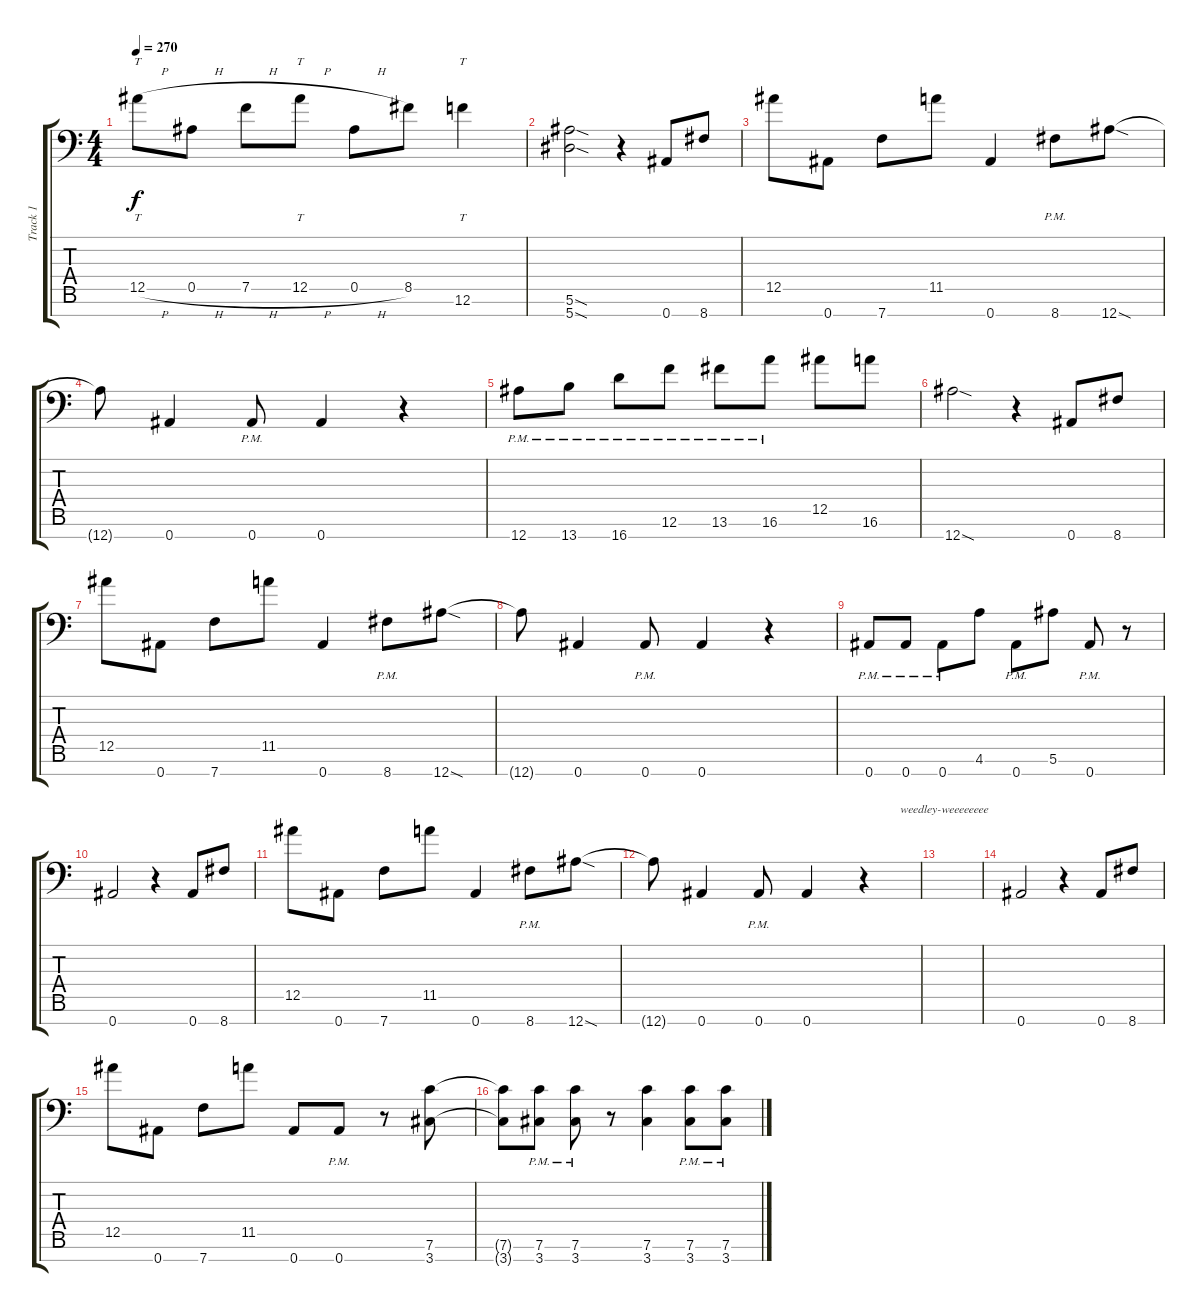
\track ("Track 1" "Track 1") {instrument overdrivenguitar}
\staff {score tabs}
\tuning (F4 C4 Ab3 Eb3 Bb2 F2 Bb1) {hide}
\ts (4 4)
\tempo 270
\clef f4
\ks c
12.5{h}.8{tt dy f} 0.5{h}.8 7.5{h}.8 12.5{h}.8{tt} 0.5{h}.8 8.5.8 12.6.4{tt} |
(5.6{sod} 5.7{sod}).2 r.4 0.7.8 8.7.8 |
12.5.8 0.7.8 7.7.8 11.5.8 0.7.4 8.7{pm}.8 12.7{sod}.8 |
12.7{t}.8 0.7.4 0.7{pm}.8 0.7.4 r.4 |
12.7{pm}.8 13.7{pm}.8 16.7{pm}.8 12.6{pm}.8 13.6{pm}.8 16.6{pm}.8 12.5.8 16.6.8 |
12.7{sod}.2 r.4 0.7.8 8.7.8 |
12.5.8 0.7.8 7.7.8 11.5.8 0.7.4 8.7{pm}.8 12.7{sod}.8 |
12.7{t}.8 0.7.4 0.7{pm}.8 0.7.4 r.4 |
0.7{pm}.8 0.7{pm}.8 0.7{pm}.8 4.6.8 0.7{pm}.8 5.6.8 0.7{pm}.8 r.8 |
0.7.2 r.4 0.7.8 8.7.8 |
12.5.8 0.7.8 7.7.8 11.5.8 0.7.4 8.7{pm}.8 12.7{sod}.8 |
12.7{t}.8 0.7.4 0.7{pm}.8 0.7.4 r.4{txt "            weedley-weeeeeeee"} |
|
0.7.2 r.4 0.7.8 8.7.8 |
12.5.8 0.7.8 7.7.8 11.5.8 0.7.8 0.7{pm}.8 r.8 (7.6 3.7).8 |
(7.6{t} 3.7{t}).8 (7.6{pm} 3.7{pm}).8 (7.6{pm} 3.7{pm}).8 r.8 (7.6 3.7).4 (7.6{pm} 3.7{pm}).8 (7.6{pm} 3.7{pm}).8
